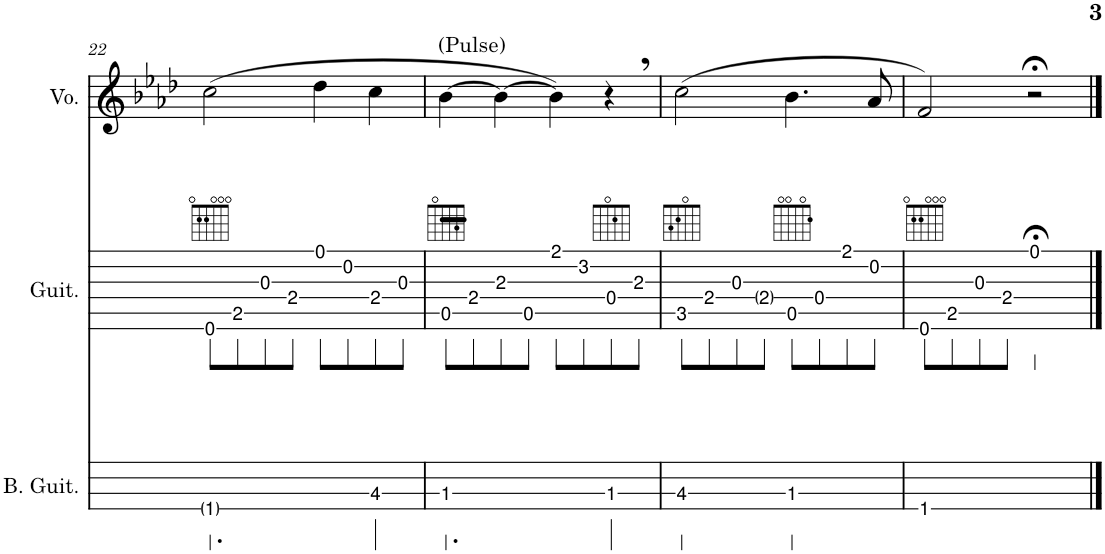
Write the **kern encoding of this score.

**kern	**kern	**kern
*part3	*part2	*part1
*staff3	*staff2	*staff1
*I"Bass Guitar	*I"Guitar	*I"Voice
*I'B. Guit.	*I'Guit.	*I'Vo.
!!LO:PB:g=z
*	*	*clefG2
*Trd7c12	*	*
*k[b-e-a-d-]	*k[b-e-a-d-]	*k[b-e-a-d-]
*M4/4	*M4/4	*M4/4
=22	=22	=22
2.FF\	8EE\L	(2cc\
.	8C-\	.
.	8G\	.
.	8E\J	.
.	8e\L	4dd-\
.	8c-\	.
4D-\	8E\	4cc\
.	8G\J	.
=23	=23	=23
!	!	!LO:TX:a:t=(Pulse)
2.BB-\	8AA\L	[4b-\
.	8E\	.
.	8A\	4b-\_
.	8AA\J	.
.	8g-\L	4b-\])
.	8d\	.
4BB-\	8E--\	4r
.	8A\J	.
=24	=24	=24
2D-\	8C\L	(2cc\
.	8E\	.
.	8G\	.
.	8E\J	.
2BB-\	8AA\L	4.b-\
.	8D\	.
.	8g-\	.
.	8c-\J	8a-/
=25	=25	=25
1FF	8EE\L	2f/)
.	8C-\	.
.	8G\	.
.	8E\J	.
.	2e;<\	2r;<
==	==	==
*-	*-	*-
